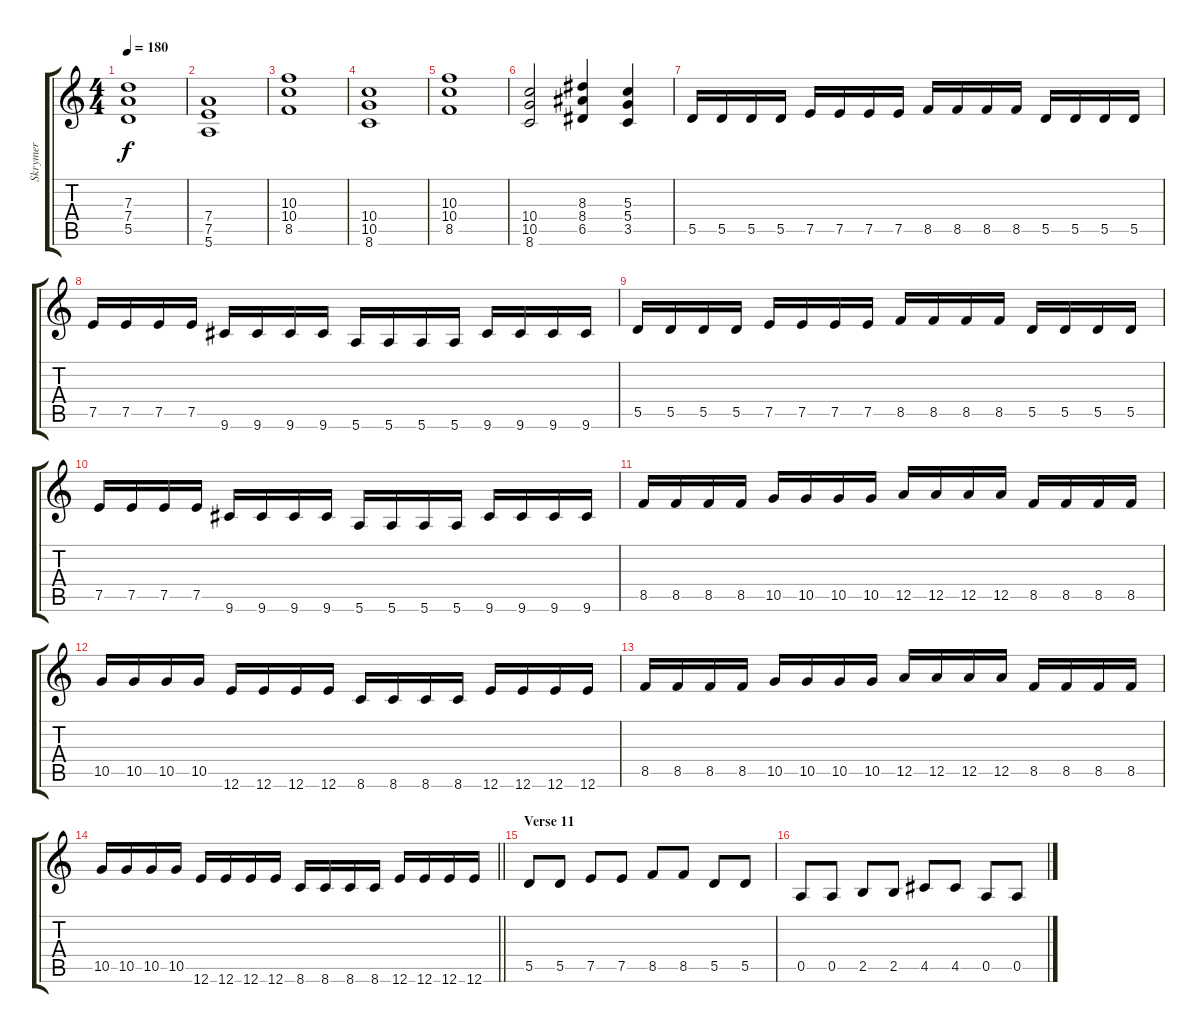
\track ("Skrymer" "Skrymer") {instrument distortionguitar}
\staff {score tabs}
\tuning (E4 B3 G3 D3 A2 E2) {hide}
\ts (4 4)
\tempo 180
\clef g2
\ks c
(7.3 7.4 5.5).1{dy f} |
(7.4 7.5 5.6).1 |
(10.3 10.4 8.5).1 |
(10.4 10.5 8.6).1 |
(10.3 10.4 8.5).1 |
(10.4 10.5 8.6).2 (8.3 8.4 6.5).4 (5.3 5.4 3.5).4 |
5.5.16 5.5.16 5.5.16 5.5.16 7.5.16 7.5.16 7.5.16 7.5.16 8.5.16 8.5.16 8.5.16 8.5.16 5.5.16 5.5.16 5.5.16 5.5.16 |
7.5.16 7.5.16 7.5.16 7.5.16 9.6.16 9.6.16 9.6.16 9.6.16 5.6.16 5.6.16 5.6.16 5.6.16 9.6.16 9.6.16 9.6.16 9.6.16 |
5.5.16 5.5.16 5.5.16 5.5.16 7.5.16 7.5.16 7.5.16 7.5.16 8.5.16 8.5.16 8.5.16 8.5.16 5.5.16 5.5.16 5.5.16 5.5.16 |
7.5.16 7.5.16 7.5.16 7.5.16 9.6.16 9.6.16 9.6.16 9.6.16 5.6.16 5.6.16 5.6.16 5.6.16 9.6.16 9.6.16 9.6.16 9.6.16 |
8.5.16 8.5.16 8.5.16 8.5.16 10.5.16 10.5.16 10.5.16 10.5.16 12.5.16 12.5.16 12.5.16 12.5.16 8.5.16 8.5.16 8.5.16 8.5.16 |
10.5.16 10.5.16 10.5.16 10.5.16 12.6.16 12.6.16 12.6.16 12.6.16 8.6.16 8.6.16 8.6.16 8.6.16 12.6.16 12.6.16 12.6.16 12.6.16 |
8.5.16 8.5.16 8.5.16 8.5.16 10.5.16 10.5.16 10.5.16 10.5.16 12.5.16 12.5.16 12.5.16 12.5.16 8.5.16 8.5.16 8.5.16 8.5.16 |
\barLineRight lightlight
10.5.16 10.5.16 10.5.16 10.5.16 12.6.16 12.6.16 12.6.16 12.6.16 8.6.16 8.6.16 8.6.16 8.6.16 12.6.16 12.6.16 12.6.16 12.6.16 |
\section ("" "Verse 11")
5.5.8 5.5.8 7.5.8 7.5.8 8.5.8 8.5.8 5.5.8 5.5.8 |
0.5.8 0.5.8 2.5.8 2.5.8 4.5.8 4.5.8 0.5.8 0.5.8
